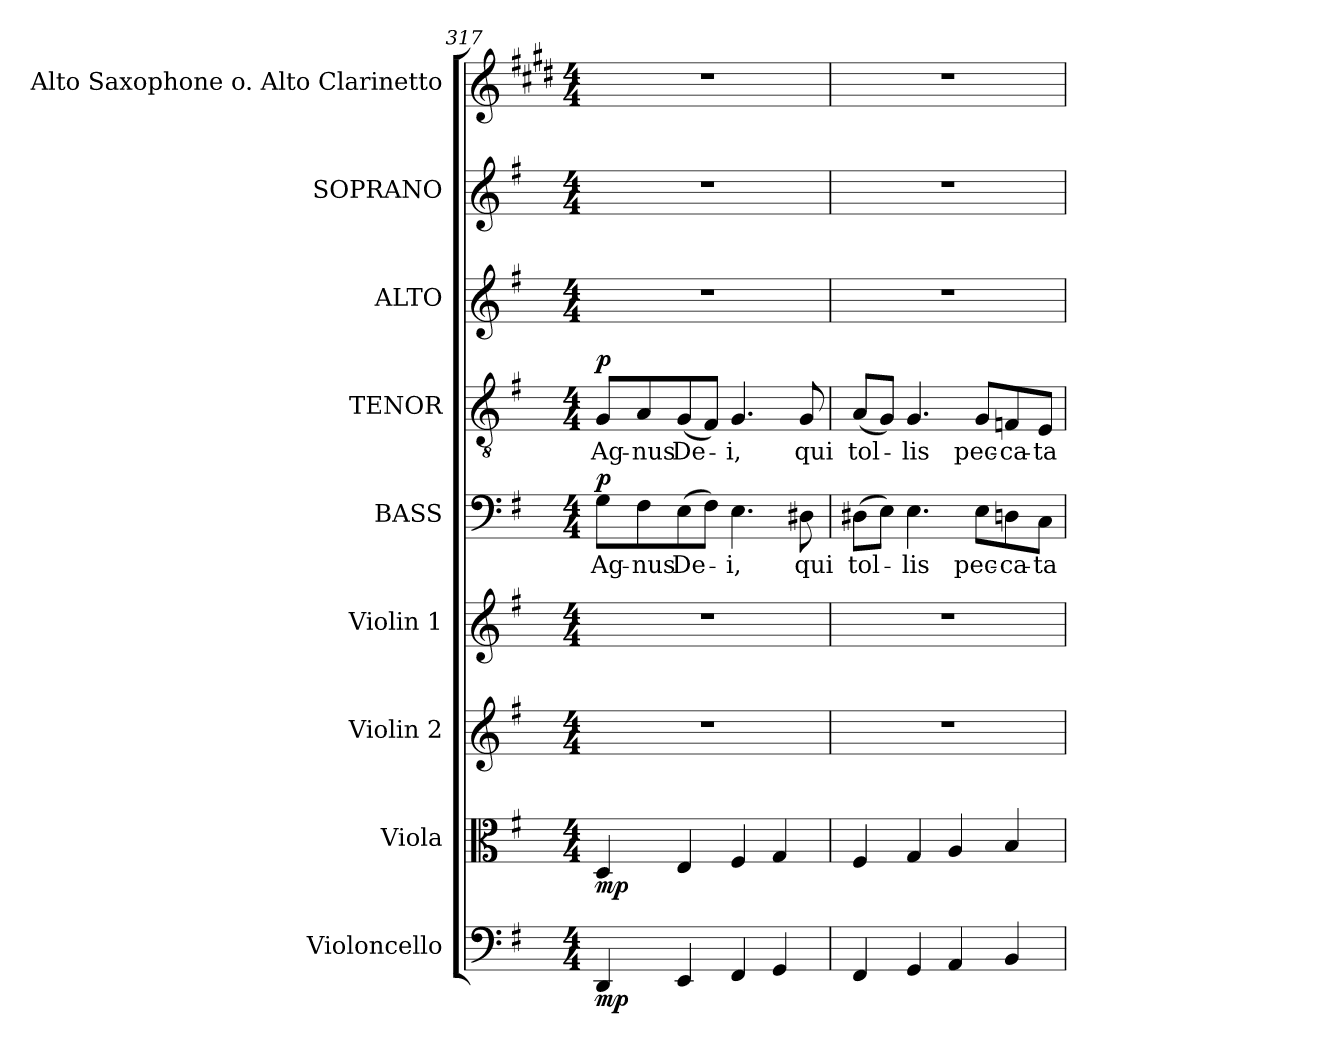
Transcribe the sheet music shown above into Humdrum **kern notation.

**kern	**dynam	**kern	**dynam	**kern	**kern	**kern	**text	**dynam	**kern	**text	**dynam	**kern	**kern	**kern
*part9	*part9	*part8	*part8	*part7	*part6	*part5	*part5	*part5	*part4	*part4	*part4	*part3	*part2	*part1
*staff9	*staff9	*staff8	*staff8	*staff7	*staff6	*staff5	*staff5	*staff5	*staff4	*staff4	*staff4	*staff3	*staff2	*staff1
*I"Violoncello	*	*I"Viola	*	*I"Violin 2	*I"Violin 1	*I"BASS	*	*	*I"TENOR	*	*	*I"ALTO	*I"SOPRANO	*I"Alto Saxophone o. Alto Clarinetto
*I'Vc.	*	*I'Vla.	*	*I'Vln. 2	*I'Vln. 1	*I'B.	*	*	*I'T.	*	*	*I'A.	*I'S.	*I'Alto Sax. o. Alto Clar.
*clefF4	*	*clefC3	*	*clefG2	*clefG2	*clefF4	*	*	*clefGv2	*	*	*clefG2	*clefG2	*clefG2
*	*	*	*	*	*	*	*	*	*ITrd7c12	*	*	*	*	*ITrd5c9
*k[f#]	*	*k[f#]	*	*k[f#]	*k[f#]	*k[f#]	*	*	*k[f#]	*	*	*k[f#]	*k[f#]	*k[f#]
*G:	*	*G:	*	*G:	*G:	*G:	*	*	*G:	*	*	*G:	*G:	*G:
*M4/4	*	*M4/4	*	*M4/4	*M4/4	*M4/4	*	*	*M4/4	*	*	*M4/4	*M4/4	*M4/4
=317	=317	=317	=317	=317	=317	=317	=317	=317	=317	=317	=317	=317	=317	=317
!	!	!	!	!	!	!	!LO:LY:b:color=#000000	!	!	!	!	!	!	!
!	!	!	!	!	!	!	!	!	!	!LO:LY:b:color=#000000	!	!	!	!
4DDi/	mp	4Di/	mp	1r	1r	8Gi\L	Ag-	p	8GGi/L	Ag-	p	1r	1r	1r
!	!	!	!	!	!	!	!LO:LY:b:color=#000000	!	!	!	!	!	!	!
!	!	!	!	!	!	!	!	!	!	!LO:LY:b:color=#000000	!	!	!	!
.	.	.	.	.	.	8F#i\	-nus	.	8AAi/	-nus	.	.	.	.
!	!	!	!	!	!	!	!LO:LY:b:color=#000000	!	!	!	!	!	!	!
!	!	!	!	!	!	!	!	!	!	!LO:LY:b:color=#000000	!	!	!	!
4EEi/	.	4Ei/	.	.	.	(8Ei\	De-	.	(8GGi/	De-	.	.	.	.
.	.	.	.	.	.	8F#i\J)	.	.	8FF#i/J)	.	.	.	.	.
!	!	!	!	!	!	!	!LO:LY:b:color=#000000	!	!	!	!	!	!	!
!	!	!	!	!	!	!	!	!	!	!LO:LY:b:color=#000000	!	!	!	!
4FF#i/	.	4F#i/	.	.	.	4.Ei\	-i,	.	4.GGi/	-i,	.	.	.	.
4GGi/	.	4Gi/	.	.	.	.	.	.	.	.	.	.	.	.
!	!	!	!	!	!	!	!LO:LY:b:color=#000000	!	!	!	!	!	!	!
!	!	!	!	!	!	!	!	!	!	!LO:LY:b:color=#000000	!	!	!	!
.	.	.	.	.	.	8D#Xi\	qui	.	8GGi/	qui	.	.	.	.
=318	=318	=318	=318	=318	=318	=318	=318	=318	=318	=318	=318	=318	=318	=318
!	!	!	!	!	!	!	!LO:LY:b:color=#000000	!	!	!	!	!	!	!
!	!	!	!	!	!	!	!	!	!	!LO:LY:b:color=#000000	!	!	!	!
4FF#i/	.	4F#i/	.	1r	1r	(8D#Xi\L	tol-	.	(8AAi/L	tol-	.	1r	1r	1r
.	.	.	.	.	.	8Ei\J)	.	.	8GGi/J)	.	.	.	.	.
!	!	!	!	!	!	!	!LO:LY:b:color=#000000	!	!	!	!	!	!	!
!	!	!	!	!	!	!	!	!	!	!LO:LY:b:color=#000000	!	!	!	!
4GGi/	.	4Gi/	.	.	.	4.Ei\	-lis	.	4.GGi/	-lis	.	.	.	.
4AAi/	.	4Ai/	.	.	.	.	.	.	.	.	.	.	.	.
!	!	!	!	!	!	!	!LO:LY:b:color=#000000	!	!	!	!	!	!	!
!	!	!	!	!	!	!	!	!	!	!LO:LY:b:color=#000000	!	!	!	!
.	.	.	.	.	.	8Ei\L	pec-	.	8GGi/L	pec-	.	.	.	.
!	!	!	!	!	!	!	!LO:LY:b:color=#000000	!	!	!	!	!	!	!
!	!	!	!	!	!	!	!	!	!	!LO:LY:b:color=#000000	!	!	!	!
4BBi/	.	4Bi/	.	.	.	8Dni\	-ca-	.	8FFni/	-ca-	.	.	.	.
!	!	!	!	!	!	!	!LO:LY:b:color=#000000	!	!	!	!	!	!	!
!	!	!	!	!	!	!	!	!	!	!LO:LY:b:color=#000000	!	!	!	!
.	.	.	.	.	.	8Ci\J	-ta	.	8EEi/J	-ta	.	.	.	.
=	=	=	=	=	=	=	=	=	=	=	=	=	=	=
*-	*-	*-	*-	*-	*-	*-	*-	*-	*-	*-	*-	*-	*-	*-
